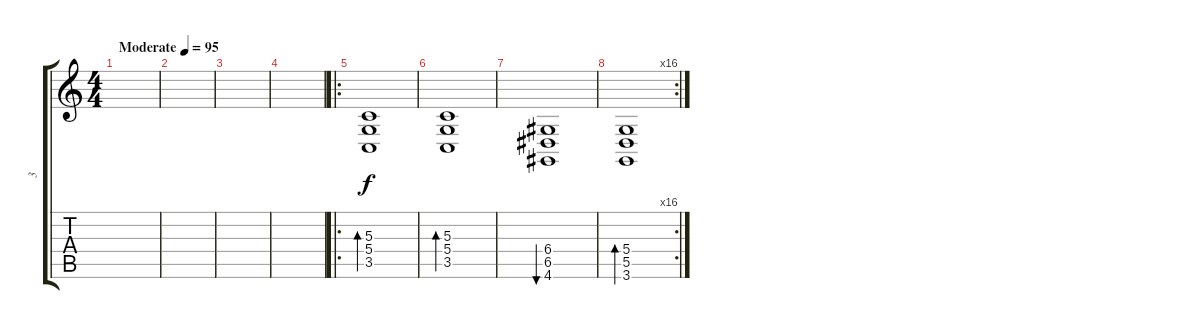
\track ("3" "3") {instrument acousticgrandpiano}
\staff {score tabs}
\tuning (E4 B3 G3 D3 A2 E2) {hide}
\ts (4 4)
\tempo (95 "Moderate")
\clef g2
\ks c
|
|
|
|
\ro
(5.3 5.4 3.5).1{bd 240} |
(5.3 5.4 3.5).1{bd 240} |
(6.4 6.5 4.6).1{bu 240} |
\rc 16
(5.4 5.5 3.6).1{bd 240}
